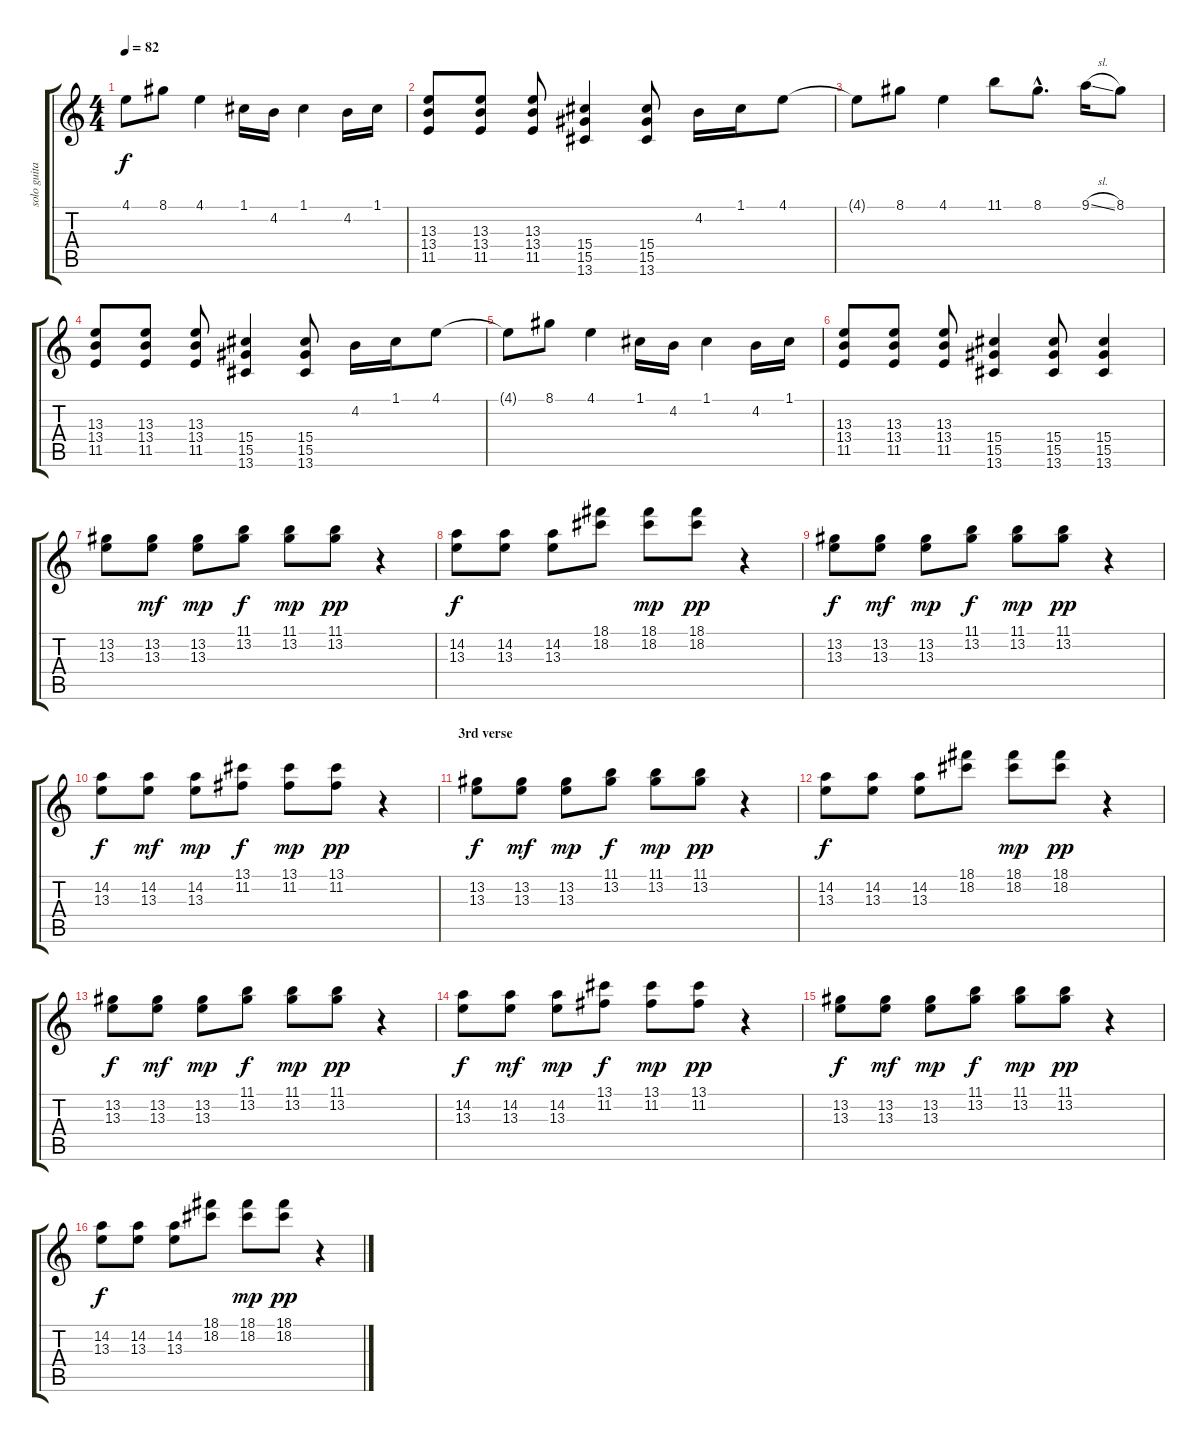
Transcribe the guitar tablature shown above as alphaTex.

\track ("solo guitar (joshua homme)" "solo guita") {instrument overdrivenguitar}
\staff {score tabs}
\tuning (C4 G3 Eb3 Bb2 F2 C2) {hide}
\ts (4 4)
\tempo 82
\clef g2
\ks c
4.1{t}.8{dy f} 8.1.8 4.1.4 1.1.16 4.2.16 1.1.4 4.2.16 1.1.16 |
(13.3 13.4 11.5).8{volume 11} (13.3 13.4 11.5).8 (13.3 13.4 11.5).8 (15.4 15.5 13.6).4 (15.4 15.5 13.6).8 4.2.16{volume 15} 1.1.16 4.1.8 |
4.1{t}.8 8.1.8 4.1.4 11.1.8 8.1{hac}.8{d} 9.1{sl}.16 8.1.8 |
(13.3 13.4 11.5).8{volume 11} (13.3 13.4 11.5).8 (13.3 13.4 11.5).8 (15.4 15.5 13.6).4 (15.4 15.5 13.6).8 4.2.16{volume 15} 1.1.16 4.1.8 |
4.1{t}.8 8.1.8 4.1.4 1.1.16 4.2.16 1.1.4 4.2.16 1.1.16 |
(13.3 13.4 11.5).8{volume 11} (13.3 13.4 11.5).8 (13.3 13.4 11.5).8 (15.4 15.5 13.6).4 (15.4 15.5 13.6).8 (15.4 15.5 13.6).4 |
\section ("" "")
(13.2 13.3).8{volume 13} (13.2 13.3).8{dy mf} (13.2 13.3).8{dy mp} (11.1 13.2).8{dy f} (11.1 13.2).8{dy mp} (11.1 13.2).8{dy pp} r.4 |
(14.2 13.3).8{dy f} (14.2 13.3).8 (14.2 13.3).8 (18.1 18.2).8 (18.1 18.2).8{dy mp} (18.1 18.2).8{dy pp} r.4 |
(13.2 13.3).8{dy f} (13.2 13.3).8{dy mf} (13.2 13.3).8{dy mp} (11.1 13.2).8{dy f} (11.1 13.2).8{dy mp} (11.1 13.2).8{dy pp} r.4 |
(14.2 13.3).8{dy f} (14.2 13.3).8{dy mf} (14.2 13.3).8{dy mp} (13.1 11.2).8{dy f} (13.1 11.2).8{dy mp} (13.1 11.2).8{dy pp} r.4 |
\section ("" "3rd verse")
(13.2 13.3).8{dy f} (13.2 13.3).8{dy mf} (13.2 13.3).8{dy mp} (11.1 13.2).8{dy f} (11.1 13.2).8{dy mp} (11.1 13.2).8{dy pp} r.4 |
(14.2 13.3).8{dy f} (14.2 13.3).8 (14.2 13.3).8 (18.1 18.2).8 (18.1 18.2).8{dy mp} (18.1 18.2).8{dy pp} r.4 |
(13.2 13.3).8{dy f} (13.2 13.3).8{dy mf} (13.2 13.3).8{dy mp} (11.1 13.2).8{dy f} (11.1 13.2).8{dy mp} (11.1 13.2).8{dy pp} r.4 |
(14.2 13.3).8{dy f} (14.2 13.3).8{dy mf} (14.2 13.3).8{dy mp} (13.1 11.2).8{dy f} (13.1 11.2).8{dy mp} (13.1 11.2).8{dy pp} r.4 |
(13.2 13.3).8{dy f} (13.2 13.3).8{dy mf} (13.2 13.3).8{dy mp} (11.1 13.2).8{dy f} (11.1 13.2).8{dy mp} (11.1 13.2).8{dy pp} r.4 |
(14.2 13.3).8{dy f} (14.2 13.3).8 (14.2 13.3).8 (18.1 18.2).8 (18.1 18.2).8{dy mp} (18.1 18.2).8{dy pp} r.4
